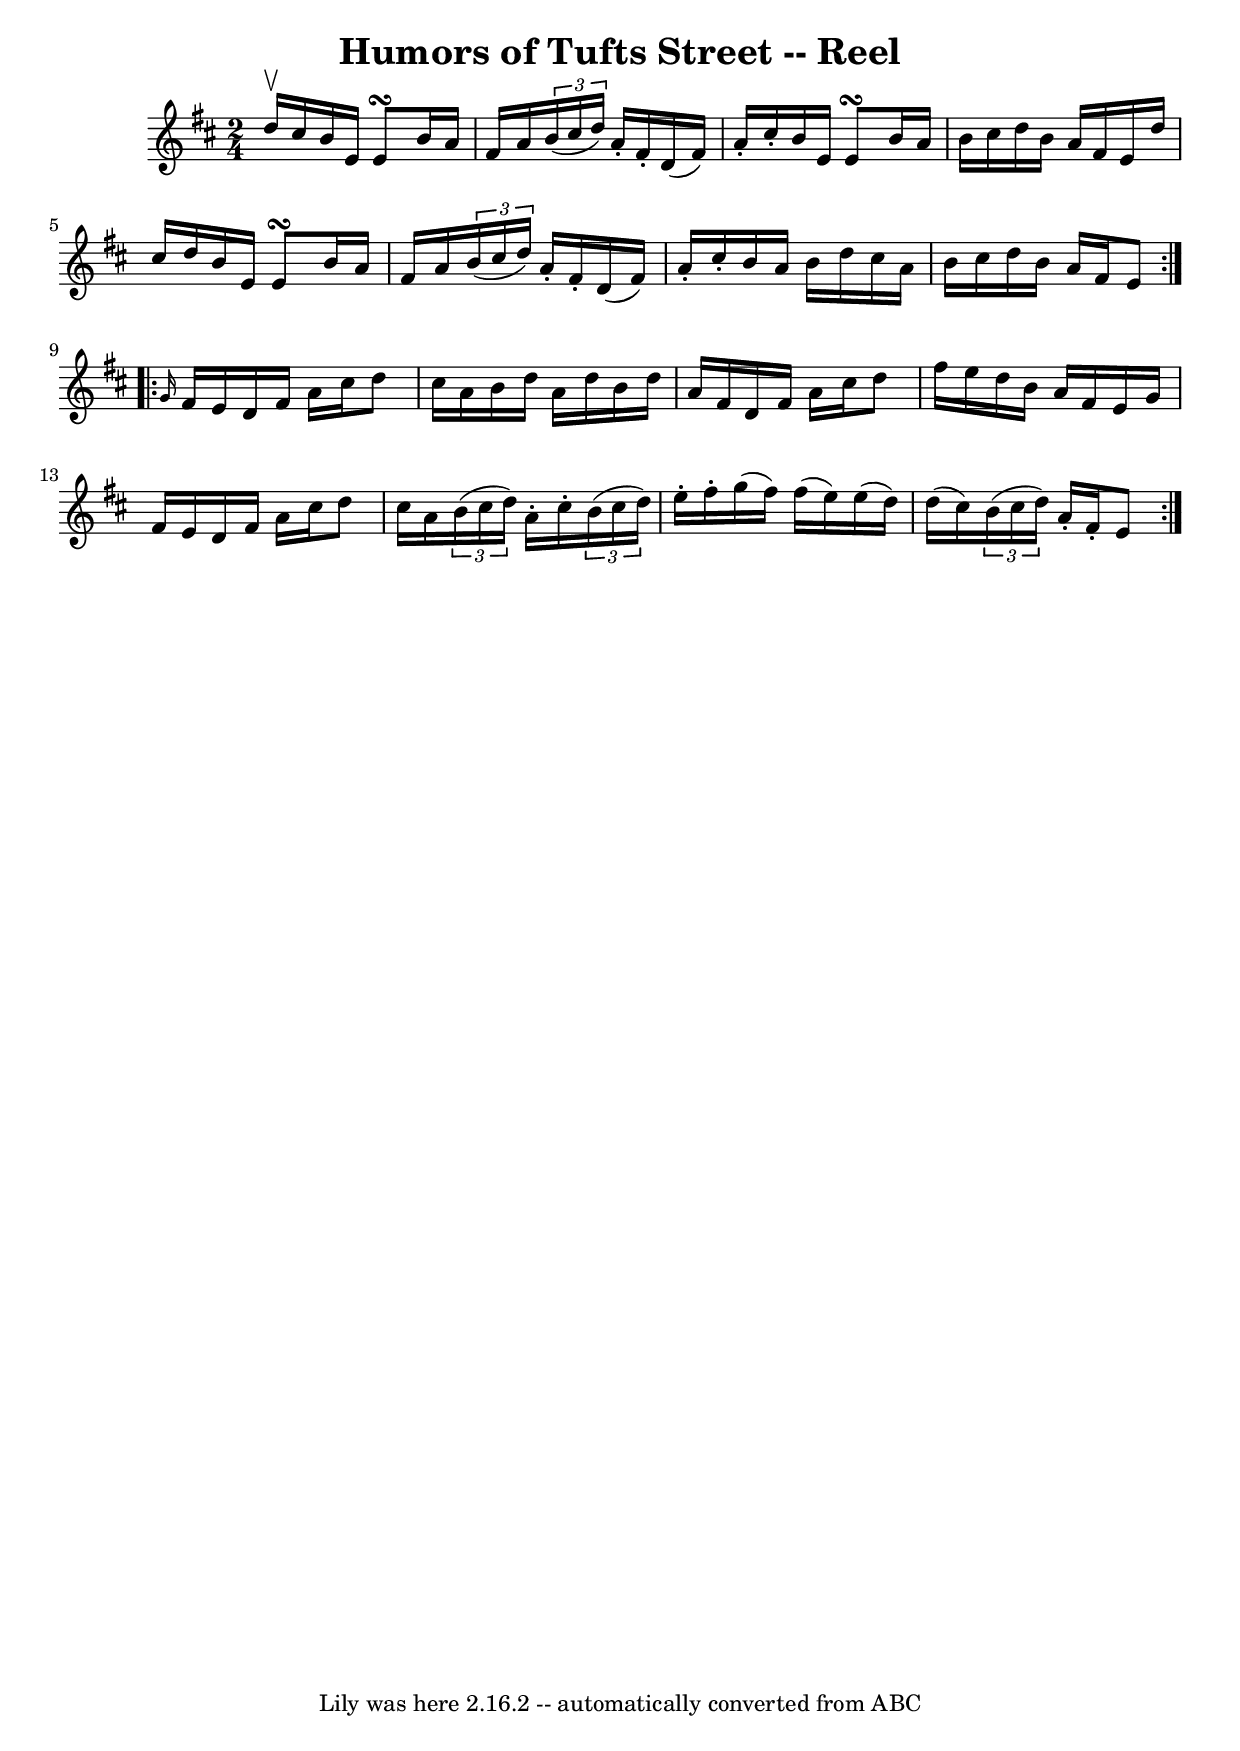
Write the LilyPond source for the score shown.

\version "2.7.40"
\include "Mammoth.ily"
\header {
	%% book = "Ryan's Mammoth Collection"
	crossRefNumber = "1"
	footnotes = ""
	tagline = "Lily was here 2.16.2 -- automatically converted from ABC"
	title = "Humors of Tufts Street -- Reel"
}
voicedefault =  {
\set Score.defaultBarType = "empty"

\repeat volta 2 {
\time 2/4 \key e \dorian d''16^\upbow cis''16  |
 b'16 e'16    
e'8\turn b'16 a'16 fis'16 a'16  |
   \times 2/3 { b'16 (
cis''16 d''16) } a'16 -. fis'16 -. d'16 (fis'16) a'16 -.   
cis''16 -. |
 b'16 e'16 e'8\turn b'16 a'16 b'16    
cis''16  |
 d''16 b'16 a'16 fis'16 e'16 d''16 cis''16 
 d''16  |
 b'16 e'16 e'8\turn b'16 a'16 fis'16    
a'16  |
   \times 2/3 { b'16 (cis''16 d''16) } a'16 -.   
fis'16 -. d'16 (fis'16) a'16 -. cis''16 -. |
 b'16 a'16  
 b'16 d''16 cis''16 a'16 b'16 cis''16  |
 d''16 b'16 
 a'16 fis'16 e'8  } \repeat volta 2 {     \grace { g'16  } fis'16  
 e'16  |
 d'16 fis'16 a'16 cis''16 d''8 cis''16 a'16 
 |
 b'16 d''16 a'16 d''16 b'16 d''16 a'16 fis'16  
|
 d'16 fis'16 a'16 cis''16 d''8 fis''16 e''16  
|
 d''16 b'16 a'16 fis'16 e'16 g'16 fis'16 e'16  
|
 d'16 fis'16 a'16 cis''16 d''8 cis''16 a'16  
|
   \times 2/3 { b'16 (cis''16 d''16) } a'16 -. cis''16 
-.   \times 2/3 { b'16 (cis''16 d''16) } e''16 -. fis''16 -. 
|
 g''16 (fis''16) fis''16 (e''16) e''16 (d''16)  
 d''16 (cis''16) |
   \times 2/3 { b'16 (cis''16 d''16) 
} a'16 -. fis'16 -. e'8  }   
}

\score{
    <<

	\context Staff="default"
	{
	    \voicedefault 
	}

    >>
	\layout {
	}
	\midi {}
}
